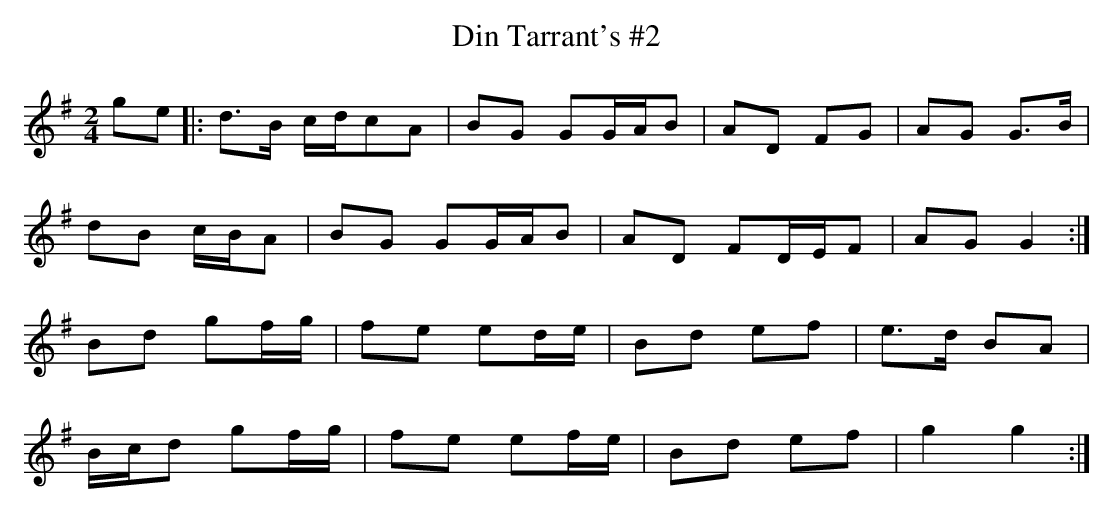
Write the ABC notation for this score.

X:1
T: Din Tarrant's #2
L: 1/8
M: 2/4
K: G
ge|: d>B c/d/cA|BG GG/A/B|AD FG|AG G>B|
dB c/B/A|BG GG/A/B|AD FD/E/F|AG G2 :|
Bd gf/g/|fe ed/e/|Bd ef|e>d BA|
B/c/d gf/g/|fe ef/e/|Bd ef|g2 g2 :|
